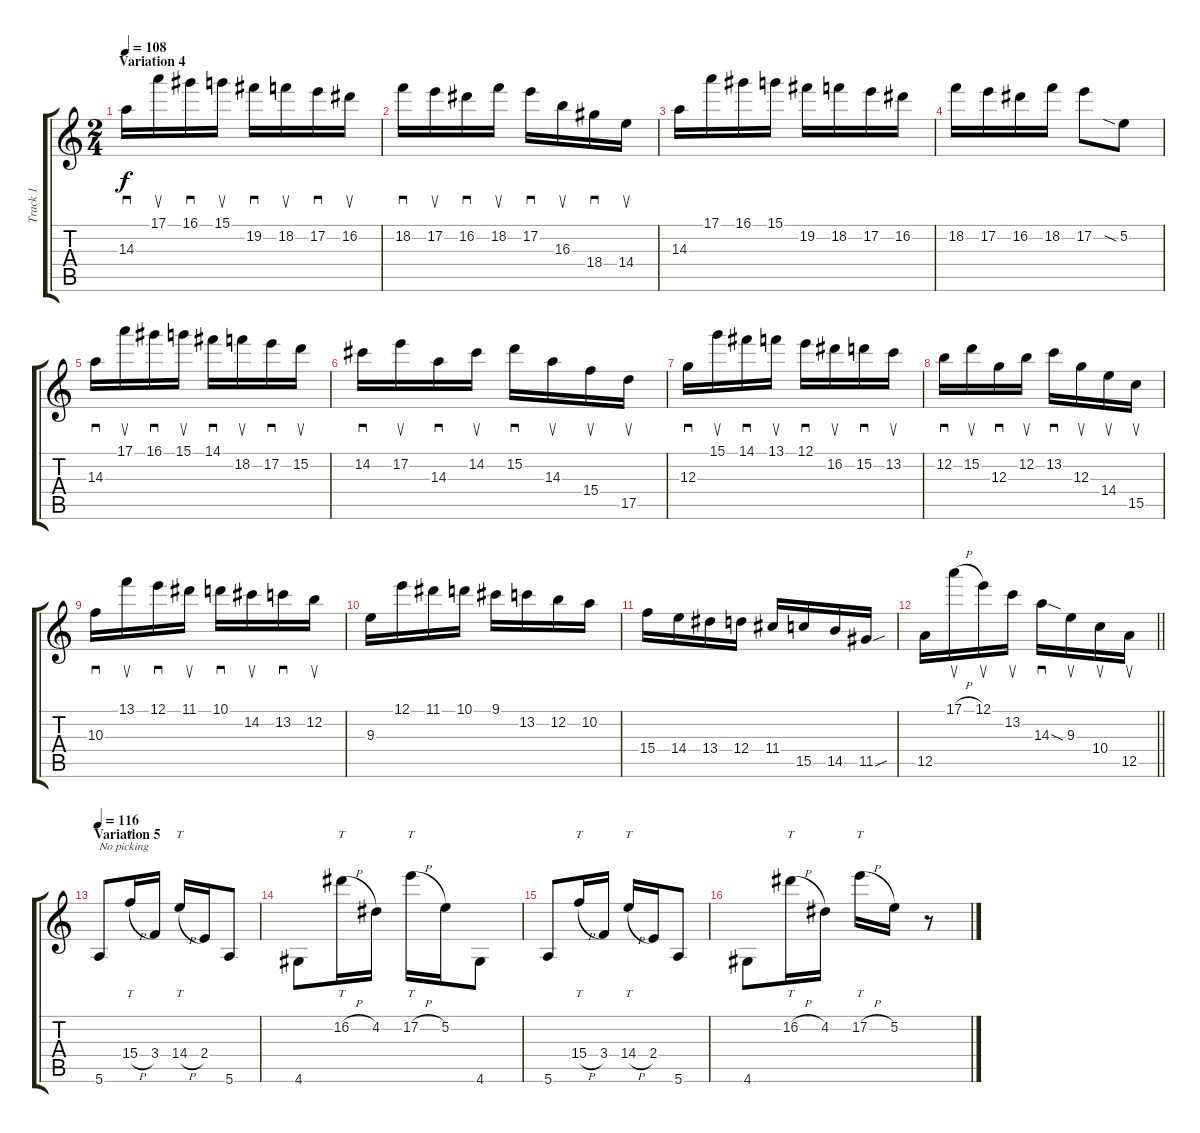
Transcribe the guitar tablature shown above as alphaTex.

\track ("Track 1" "Track 1") {instrument overdrivenguitar}
\staff {score tabs}
\tuning (E4 B3 G3 D3 A2 E2) {hide}
\ts (2 4)
\section ("" "Variation 4")
\tempo 108
\clef g2
\ks c
14.3.16{sd dy f instrument overdrivenguitar} 17.1.16{su} 16.1.16{sd} 15.1.16{su} 19.2.16{sd} 18.2.16{su} 17.2.16{sd} 16.2.16{su} |
18.2.16{sd} 17.2.16{su} 16.2.16{sd} 18.2.16{su} 17.2.16{sd} 16.3.16{su} 18.4.16{sd} 14.4.16{su} |
14.3.16 17.1.16 16.1.16 15.1.16 19.2.16 18.2.16 17.2.16 16.2.16 |
18.2.16 17.2.16 16.2.16 18.2.16 17.2.8 5.2{sia}.8 |
14.3.16{sd} 17.1.16{su} 16.1.16{sd} 15.1.16{su} 14.1.16{sd} 18.2.16{su} 17.2.16{sd} 15.2.16{su} |
14.2.16{sd} 17.2.16{su} 14.3.16{sd} 14.2.16{su} 15.2.16{sd} 14.3.16{su} 15.4.16{su} 17.5.16{su} |
12.3.16{sd} 15.1.16{su} 14.1.16{sd} 13.1.16{su} 12.1.16{sd} 16.2.16{su} 15.2.16{sd} 13.2.16{su} |
12.2.16{sd} 15.2.16{su} 12.3.16{sd} 12.2.16{su} 13.2.16{sd} 12.3.16{su} 14.4.16{su} 15.5.16{su} |
10.3.16{sd} 13.1.16{su} 12.1.16{sd} 11.1.16{su} 10.1.16{sd} 14.2.16{su} 13.2.16{sd} 12.2.16{su} |
9.3.16 12.1.16 11.1.16 10.1.16 9.1.16 13.2.16 12.2.16 10.2.16 |
15.4.16 14.4.16 13.4.16 12.4.16 11.4.16 15.5.16 14.5.16 11.5{sou}.16 |
\barLineRight lightlight
12.5.16 17.1{h}.16{su} 12.1.16{su} 13.2.16{su} 14.3{sod}.16{sd} 9.3.16{su} 10.4.16{su} 12.5.16{su} |
\section ("" "Variation 5")
\tempo 116
5.6.8{txt "No picking"} 15.4{h}.16{tt} 3.4.16 14.4{h}.16{tt} 2.4.16 5.6.8 |
4.6.8 16.2{h}.16{tt} 4.2.16 17.2{h}.16{tt} 5.2.16 4.6.8 |
5.6.8 15.4{h}.16{tt} 3.4.16 14.4{h}.16{tt} 2.4.16 5.6.8 |
4.6.8 16.2{h}.16{tt} 4.2.16 17.2{h}.16{tt} 5.2.16 r.8
